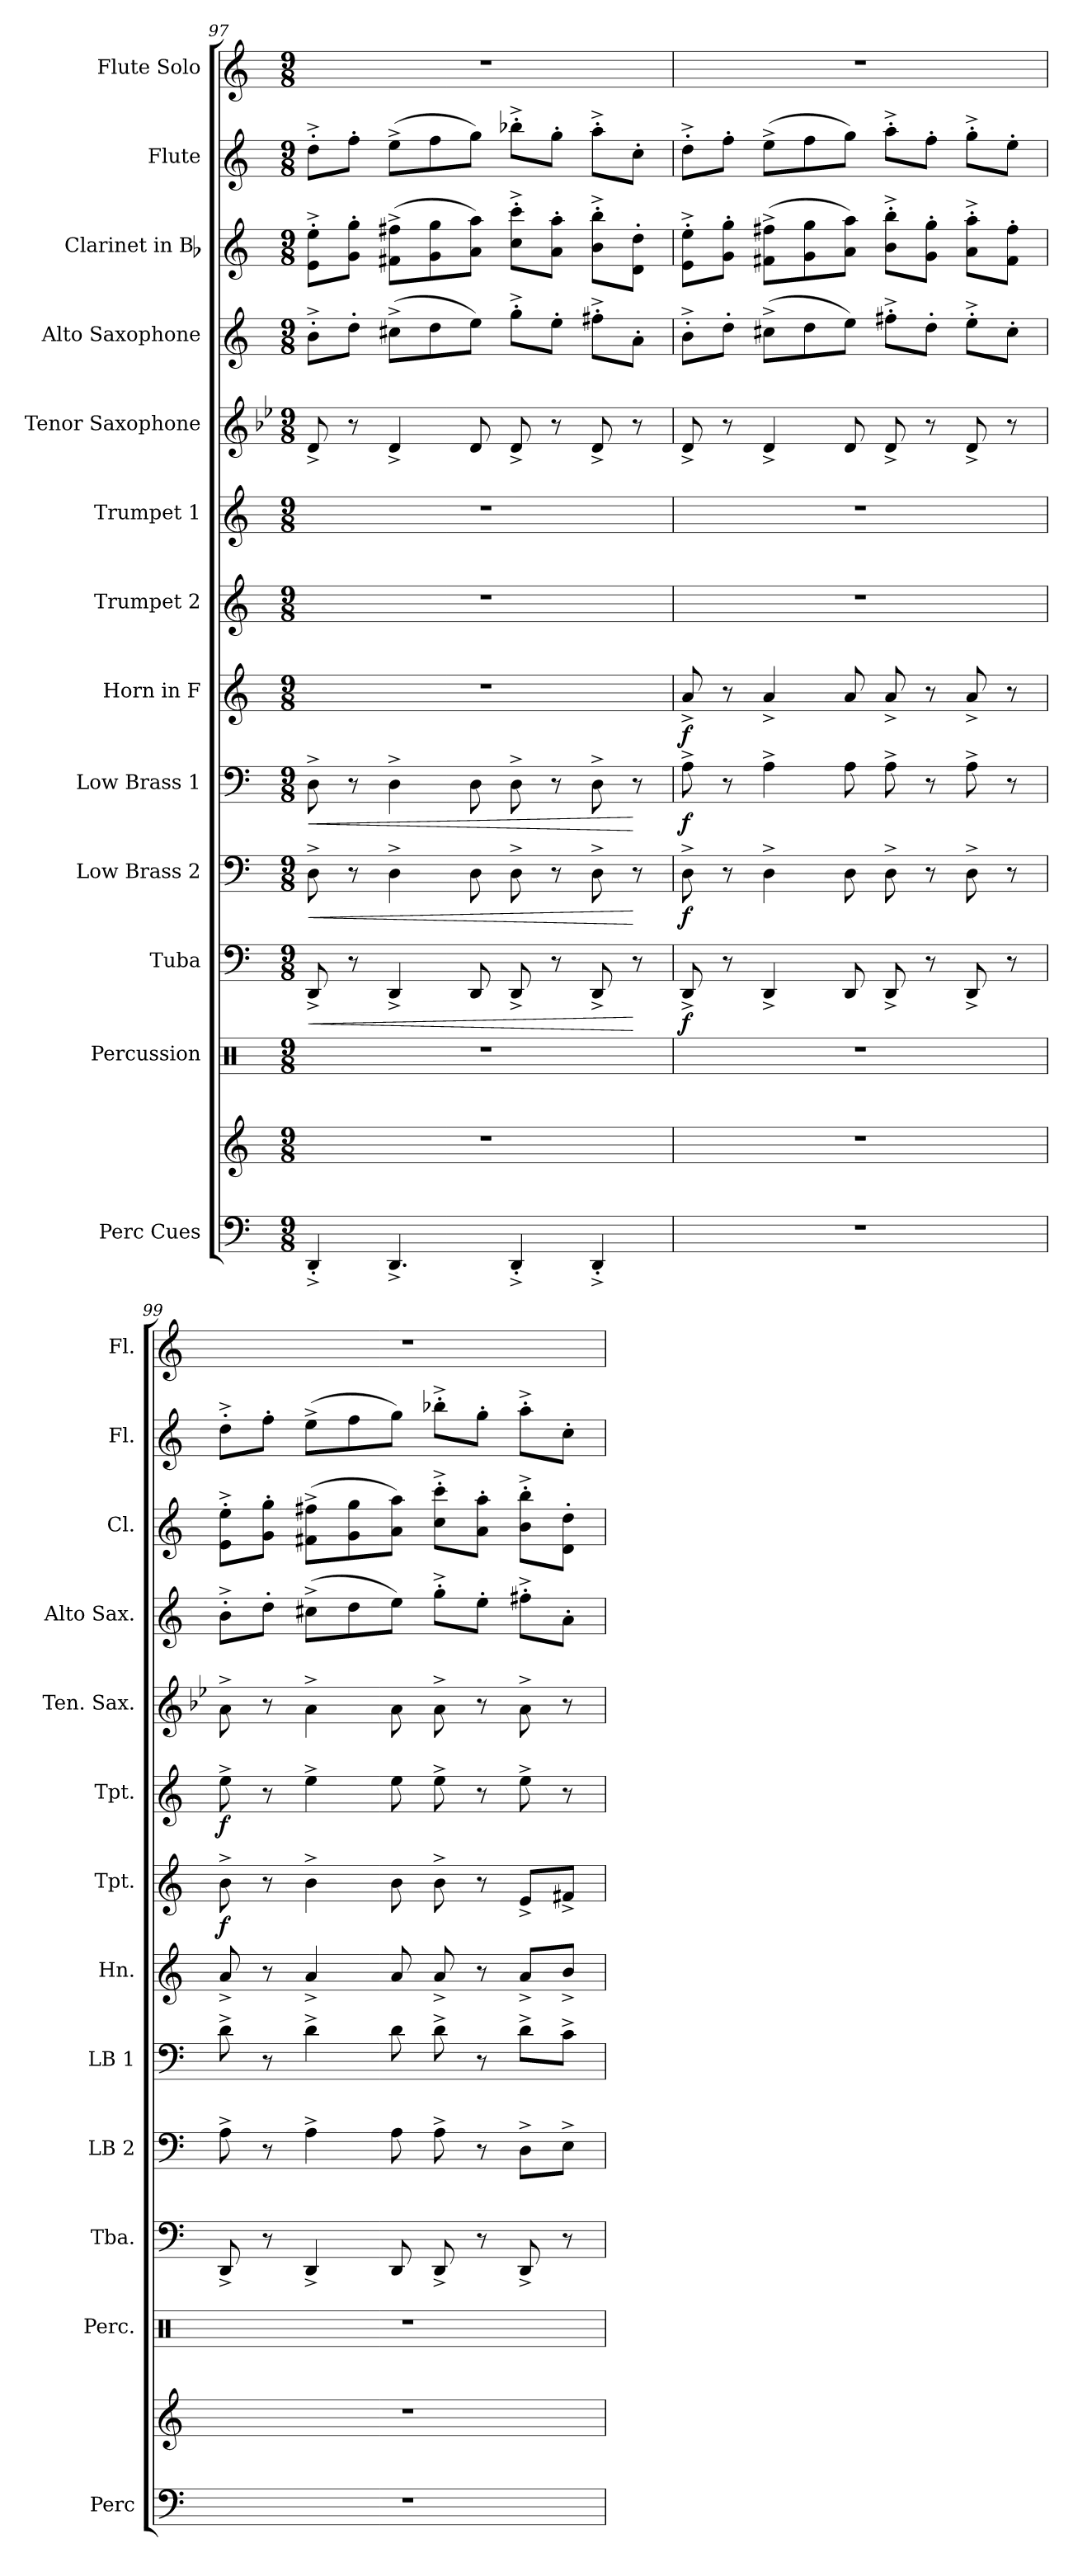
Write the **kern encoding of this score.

**kern	**kern	**kern	**kern	**dynam	**kern	**dynam	**kern	**dynam	**kern	**dynam	**kern	**dynam	**kern	**dynam	**kern	**kern	**kern	**kern	**kern
*part13	*part13	*part12	*part11	*part11	*part10	*part10	*part9	*part9	*part8	*part8	*part7	*part7	*part6	*part6	*part5	*part4	*part3	*part2	*part1
*staff14	*staff13	*staff12	*staff11	*staff11	*staff10	*staff10	*staff9	*staff9	*staff8	*staff8	*staff7	*staff7	*staff6	*staff6	*staff5	*staff4	*staff3	*staff2	*staff1
*I"Perc Cues	*	*I"Percussion	*I"Tuba	*	*I"Low Brass 2	*	*I"Low Brass 1	*	*I"Horn in F	*	*I"Trumpet 2	*	*I"Trumpet 1	*	*I"Tenor Saxophone	*I"Alto Saxophone	*I"Clarinet in Bb	*I"Flute	*I"Flute Solo
*I'Perc	*	*I'Perc.	*I'Tba.	*	*I'LB 2	*	*I'LB 1	*	*I'Hn.	*	*I'Tpt.	*	*I'Tpt.	*	*I'Ten. Sax.	*I'Alto Sax.	*I'Cl.	*I'Fl.	*I'Fl.
*clefF4	*clefG2	*clefX	*clefF4	*	*clefF4	*	*clefF4	*	*clefG2	*	*clefG2	*	*clefG2	*	*clefG2	*clefG2	*clefG2	*clefG2	*clefG2
*	*	*	*	*	*	*	*	*	*ITrd4c7	*	*ITrd1c2	*	*ITrd1c2	*	*ITrd8c14	*ITrd5c9	*ITrd1c2	*	*
*k[]	*k[]	*k[]	*k[]	*	*k[]	*	*k[]	*	*k[b-]	*	*k[b-e-]	*	*k[b-e-]	*	*k[b-e-]	*k[b-e-a-]	*k[b-e-]	*k[]	*k[]
*M9/8	*M9/8	*M9/8	*M9/8	*	*M9/8	*	*M9/8	*	*M9/8	*	*M9/8	*	*M9/8	*	*M9/8	*M9/8	*M9/8	*M9/8	*M9/8
=97	=97	=97	=97	=97	=97	=97	=97	=97	=97	=97	=97	=97	=97	=97	=97	=97	=97	=97	=97
!	!LO:N:vis=1	!LO:N:vis=1	!	!LO:HP:b	!	!LO:HP:b	!	!LO:HP:b	!LO:N:vis=1	!	!LO:N:vis=1	!	!LO:N:vis=1	!	!	!	!	!	!LO:N:vis=1
4DD'^i/	8%9r	8%9r	8DD^i/	<	8D^i\	<	8D^i\	<	8%9r	.	8%9r	.	8%9r	.	8D^i/	8d'^i\L	8di\'^ 8ddi'^L	8dd'^i\L	8%9r
.	.	.	8r	.	8r	.	8r	.	.	.	.	.	.	.	8r	8f'i\J	8fi\' 8ffi'J	8ff'i\J	.
4.DD^i/	.	.	4DD^i/	.	4D^i\	.	4D^i\	.	.	.	.	.	.	.	4D^i/	(8en^i\L	(8eni\^ 8eeni^L	(8ee^i\L	.
.	.	.	.	.	.	.	.	.	.	.	.	.	.	.	.	8fi\	8fi\ 8ffi	8ffi\	.
.	.	.	8DDi/	.	8Di\	.	8Di\	.	.	.	.	.	.	.	8Di/	8gi\J)	8gi\ 8ggiJ)	8ggi\J)	.
4DD'^i/	.	.	8DD^i/	.	8D^i\	.	8D^i\	.	.	.	.	.	.	.	8D^i/	8b-'^i\L	8b-i\'^ 8bb-i'^L	8bb-X'^i\L	.
.	.	.	8r	.	8r	.	8r	.	.	.	.	.	.	.	8r	8g'i\J	8gi\' 8ggi'J	8gg'i\J	.
4DD'^i/	.	.	8DD^i/	.	8D^i\	.	8D^i\	.	.	.	.	.	.	.	8D^i/	8an'^i\L	8ai\'^ 8aai'^L	8aa'^i\L	.
.	.	.	8r	[	8r	[	8r	[	.	.	.	.	.	.	8r	8c'i\J	8ci\' 8cci'J	8cc'i\J	.
=98	=98	=98	=98	=98	=98	=98	=98	=98	=98	=98	=98	=98	=98	=98	=98	=98	=98	=98	=98
!LO:N:vis=1	!LO:N:vis=1	!LO:N:vis=1	!	!	!	!	!	!	!	!	!LO:N:vis=1	!	!LO:N:vis=1	!	!	!	!	!	!LO:N:vis=1
8%9r	8%9r	8%9r	8DD^i/	f	8D^i\	f	8A^i\	f	8d^i/	f	8%9r	.	8%9r	.	8D^i/	8d'^i\L	8di\'^ 8ddi'^L	8dd'^i\L	8%9r
.	.	.	8r	.	8r	.	8r	.	8r	.	.	.	.	.	8r	8f'i\J	8fi\' 8ffi'J	8ff'i\J	.
.	.	.	4DD^i/	.	4D^i\	.	4A^i\	.	4d^i/	.	.	.	.	.	4D^i/	(8en^i\L	(8eni\^ 8eeni^L	(8ee^i\L	.
.	.	.	.	.	.	.	.	.	.	.	.	.	.	.	.	8fi\	8fi\ 8ffi	8ffi\	.
.	.	.	8DDi/	.	8Di\	.	8Ai\	.	8di/	.	.	.	.	.	8Di/	8gi\J)	8gi\ 8ggiJ)	8ggi\J)	.
.	.	.	8DD^i/	.	8D^i\	.	8A^i\	.	8d^i/	.	.	.	.	.	8D^i/	8an'^i\L	8ai\'^ 8aai'^L	8aa'^i\L	.
.	.	.	8r	.	8r	.	8r	.	8r	.	.	.	.	.	8r	8f'i\J	8fi\' 8ffi'J	8ff'i\J	.
.	.	.	8DD^i/	.	8D^i\	.	8A^i\	.	8d^i/	.	.	.	.	.	8D^i/	8g'^i\L	8gi\'^ 8ggi'^L	8gg'^i\L	.
.	.	.	8r	.	8r	.	8r	.	8r	.	.	.	.	.	8r	8e'i\J	8ei\' 8eei'J	8ee'i\J	.
=99	=99	=99	=99	=99	=99	=99	=99	=99	=99	=99	=99	=99	=99	=99	=99	=99	=99	=99	=99
!LO:N:vis=1	!LO:N:vis=1	!LO:N:vis=1	!	!	!	!	!	!	!	!	!	!	!	!	!	!	!	!	!LO:N:vis=1
8%9r	8%9r	8%9r	8DD^i/	.	8A^i\	.	8d^i\	.	8d^i/	.	8a^i\	f	8dd^i\	f	8A^i\	8d'^i\L	8di\'^ 8ddi'^L	8dd'^i\L	8%9r
.	.	.	8r	.	8r	.	8r	.	8r	.	8r	.	8r	.	8r	8f'i\J	8fi\' 8ffi'J	8ff'i\J	.
.	.	.	4DD^i/	.	4A^i\	.	4d^i\	.	4d^i/	.	4a^i\	.	4dd^i\	.	4A^i\	(8en^i\L	(8eni\^ 8eeni^L	(8ee^i\L	.
.	.	.	.	.	.	.	.	.	.	.	.	.	.	.	.	8fi\	8fi\ 8ffi	8ffi\	.
.	.	.	8DDi/	.	8Ai\	.	8di\	.	8di/	.	8ai\	.	8ddi\	.	8Ai\	8gi\J)	8gi\ 8ggiJ)	8ggi\J)	.
.	.	.	8DD^i/	.	8A^i\	.	8d^i\	.	8d^i/	.	8a^i\	.	8dd^i\	.	8A^i\	8b-'^i\L	8b-i\'^ 8bb-i'^L	8bb-X'^i\L	.
.	.	.	8r	.	8r	.	8r	.	8r	.	8r	.	8r	.	8r	8g'i\J	8gi\' 8ggi'J	8gg'i\J	.
.	.	.	8DD^i/	.	8D^i\L	.	8d^i\L	.	8d^i/L	.	8d^i/L	.	8dd^i\	.	8A^i\	8an'^i\L	8ai\'^ 8aai'^L	8aa'^i\L	.
.	.	.	8r	.	8E^i\J	.	8c^i\J	.	8e^i/J	.	8en^i/J	.	8r	.	8r	8c'i\J	8ci\' 8cci'J	8cc'i\J	.
=	=	=	=	=	=	=	=	=	=	=	=	=	=	=	=	=	=	=	=
*-	*-	*-	*-	*-	*-	*-	*-	*-	*-	*-	*-	*-	*-	*-	*-	*-	*-	*-	*-
